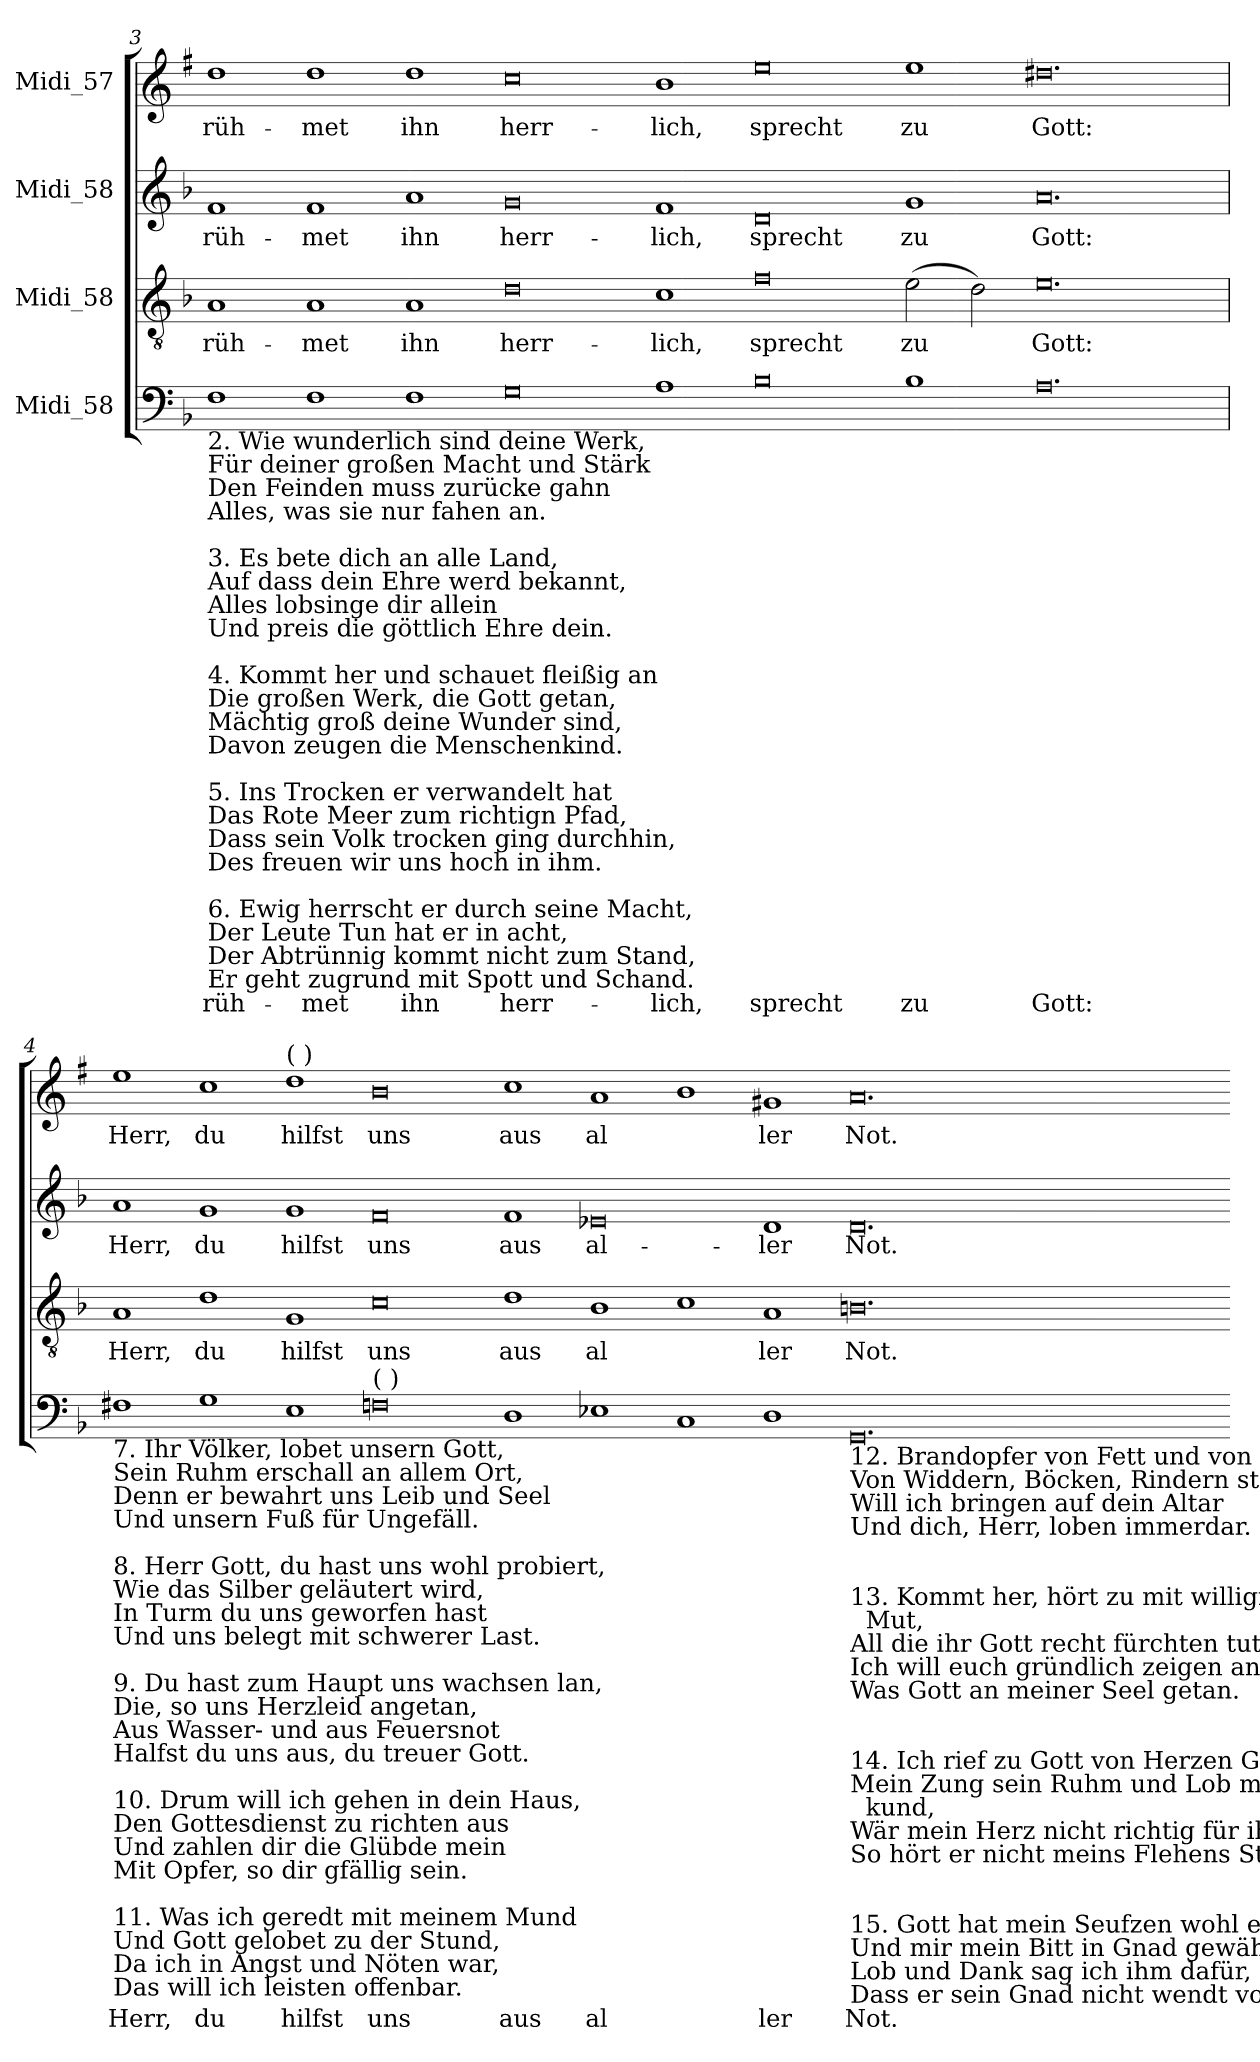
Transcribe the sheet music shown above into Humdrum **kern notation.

**kern	**text	**kern	**text	**kern	**text	**kern	**text
*part4	*part4	*part3	*part3	*part2	*part2	*part1	*part1
*staff4	*staff4	*staff3	*staff3	*staff2	*staff2	*staff1	*staff1
*I"Midi_58	*	*I"Midi_58	*	*I"Midi_58	*	*I"Midi_57	*
!!LO:LB:g=z
*clefF4	*	*clefGv2	*	*clefG2	*	*clefG2	*
*	*	*	*	*	*	*ITrd1c2	*
*k[b-]	*	*k[b-]	*	*k[b-]	*	*k[b-]	*
*F:	*	*F:	*	*F:	*	*F:	*
=3	=3	=3	=3	=3	=3	=3	=3
!LO:TX:b:t=2. Wie wunderlich sind deine Werk,\nFür deiner großen Macht und Stärk\nDen Feinden muss zurücke gahn\nAlles, was sie nur fahen an.\n\n3. Es bete dich an alle Land,\nAuf dass dein Ehre werd bekannt,\nAlles lobsinge dir allein\nUnd preis die göttlich Ehre dein.\n\n4. Kommt her und schauet fleißig an\nDie großen Werk, die Gott getan,\nMächtig groß deine Wunder sind,\nDavon zeugen die Menschenkind.\n\n5. Ins Trocken er verwandelt hat\nDas Rote Meer zum richtign Pfad,\nDass sein Volk trocken ging durchhin,\nDes freuen wir uns hoch in ihm.\n\n6. Ewig herrscht er durch seine Macht,\nDer Leute Tun hat er in acht,\nDer Abtrünnig kommt nicht zum Stand,\nEr geht zugrund mit Spott und Schand.	!	!	!	!	!	!	!
!	!LO:LY:b	!	!LO:LY:b	!	!LO:LY:b	!	!LO:LY:b
1F	rüh-	1A	rüh-	1f	rüh-	1cc	rüh-
!	!LO:LY:b	!	!LO:LY:b	!	!LO:LY:b	!	!LO:LY:b
1F	-met	1A	-met	1f	-met	1cc	-met
!	!LO:LY:b	!	!LO:LY:b	!	!LO:LY:b	!	!LO:LY:b
1F	ihn	1A	ihn	1a	ihn	1cc	ihn
!	!LO:LY:b	!	!LO:LY:b	!	!LO:LY:b	!	!LO:LY:b
0G	herr-	0d	herr-	0g	herr-	0b-	herr-
!	!LO:LY:b	!	!LO:LY:b	!	!LO:LY:b	!	!LO:LY:b
1A	-lich,	1c	-lich,	1f	-lich,	1a	-lich,
!	!LO:LY:b	!	!LO:LY:b	!	!LO:LY:b	!	!LO:LY:b
0B-	sprecht	0f	sprecht	0d	sprecht	0dd	sprecht
!	!LO:LY:b	!	!LO:LY:b	!	!LO:LY:b	!	!LO:LY:b
1B-	zu	(>2e	zu	1g	zu	1dd	zu
.	.	2d)	.	.	.	.	.
!	!LO:LY:b	!	!LO:LY:b	!	!LO:LY:b	!	!LO:LY:b
0.A	Gott:	0.e	Gott:	0.a	Gott:	0.cc#X	Gott:
=4	=4	=4	=4	=4	=4	=4	=4
!LO:TX:b:t=7. Ihr Völker, lobet unsern Gott,\nSein Ruhm erschall an allem Ort,\nDenn er bewahrt uns Leib und Seel\nUnd unsern Fuß für Ungefäll.\n\n8. Herr Gott, du hast uns wohl probiert,\nWie das Silber geläutert wird,\nIn Turm du uns geworfen hast\nUnd uns belegt mit schwerer Last.\n\n9. Du hast zum Haupt uns wachsen lan,\nDie, so uns Herzleid angetan,\nAus Wasser- und aus Feuersnot\nHalfst du uns aus, du treuer Gott.\n\n10. Drum will ich gehen in dein Haus,\nDen Gottesdienst zu richten aus\nUnd zahlen dir die Glübde mein\nMit Opfer, so dir gfällig sein.\n\n11. Was ich geredt mit meinem Mund\nUnd Gott gelobet zu der Stund,\nDa ich in Angst und Nöten war,\nDas will ich leisten offenbar.	!	!	!	!	!	!	!
!	!LO:LY:b	!	!LO:LY:b	!	!LO:LY:b	!	!LO:LY:b
1F#X	Herr,	1A	Herr,	1a	Herr,	1dd	Herr,
!	!LO:LY:b	!	!LO:LY:b	!	!LO:LY:b	!	!LO:LY:b
1G	du	1d	du	1g	du	1b-	du
!	!	!	!	!	!	!LO:TX:a:t=(  )	!
!	!LO:LY:b	!	!LO:LY:b	!	!LO:LY:b	!	!LO:LY:b
1E	hilfst	1G	hilfst	1g	hilfst	1cc	hilfst
!LO:TX:a:t=(  )	!	!	!	!	!	!	!
!	!LO:LY:b	!	!LO:LY:b	!	!LO:LY:b	!	!LO:LY:b
0F	uns	0c	uns	0f	uns	0a	uns
!	!LO:LY:b	!	!LO:LY:b	!	!LO:LY:b	!	!LO:LY:b
1D	aus	1d	aus	1f	aus	1b-	aus
!	!LO:LY:b	!	!LO:LY:b	!	!LO:LY:b	!	!LO:LY:b
1E-X	al	1B-	al	0e-X	al-	1g	al
1C	.	1c	.	.	.	1a	.
!	!LO:LY:b	!	!LO:LY:b	!	!LO:LY:b	!	!LO:LY:b
1D	ler	1A	ler	1d	-ler	1f#X	ler
!LO:TX:b:t=12. Brandopfer von Fett und von Mark,\nVon Widdern, Böcken, Rindern stark\nWill ich bringen auf dein Altar\nUnd dich, Herr, loben immerdar.\n\n\n13. Kommt her, hört zu mit willigm\n                                                  Mut,\nAll die ihr Gott recht fürchten tut,\nIch will euch gründlich zeigen an,\nWas Gott an meiner Seel getan.\n\n\n14. Ich rief zu Gott von Herzen Grund,\nMein Zung sein Ruhm und Lob macht\n                                                     kund,\nWär mein Herz nicht richtig für ihm,\nSo hört er nicht meins Flehens Stimm.\n\n\n15. Gott hat mein Seufzen wohl erhört\nUnd mir mein Bitt in Gnad gewährt,\nLob und Dank sag ich ihm dafür,\nDass er sein Gnad nicht wendt von mir.	!	!	!	!	!	!	!
!	!LO:LY:b	!	!LO:LY:b	!	!LO:LY:b	!	!LO:LY:b
0.GG	Not.	0.Bn	Not.	0.d	Not.	0.g	Not.
=-	=-	=-	=-	=-	=-	=-	=-
*-	*-	*-	*-	*-	*-	*-	*-
